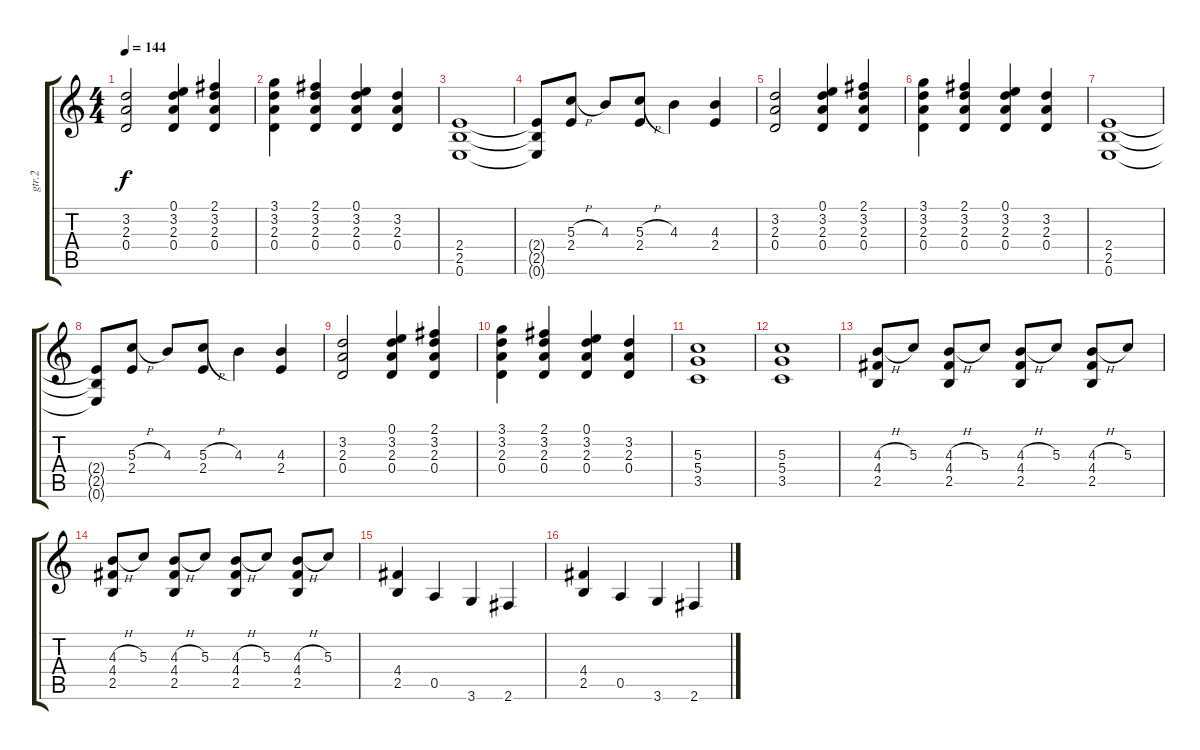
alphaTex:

\track ("gtr.2" "gtr.2") {instrument overdrivenguitar}
\staff {score tabs}
\tuning (E4 B3 G3 D3 A2 E2) {hide}
\ts (4 4)
\tempo 144
\clef g2
\ks c
(3.2 2.3 0.4).2{dy f} (0.1 3.2 2.3 0.4).4 (2.1 3.2 2.3 0.4).4 |
(3.1 3.2 2.3 0.4).4 (2.1 3.2 2.3 0.4).4 (0.1 3.2 2.3 0.4).4 (3.2 2.3 0.4).4 |
(2.4 2.5 0.6).1 |
(2.4{t} 2.5{t} 0.6{t}).8 (5.3{h} 2.4).8 4.3.8 (5.3{h} 2.4).8 4.3.4 (4.3 2.4).4 |
(3.2 2.3 0.4).2 (0.1 3.2 2.3 0.4).4 (2.1 3.2 2.3 0.4).4 |
(3.1 3.2 2.3 0.4).4 (2.1 3.2 2.3 0.4).4 (0.1 3.2 2.3 0.4).4 (3.2 2.3 0.4).4 |
(2.4 2.5 0.6).1 |
(2.4{t} 2.5{t} 0.6{t}).8 (5.3{h} 2.4).8 4.3.8 (5.3{h} 2.4).8 4.3.4 (4.3 2.4).4 |
(3.2 2.3 0.4).2 (0.1 3.2 2.3 0.4).4 (2.1 3.2 2.3 0.4).4 |
(3.1 3.2 2.3 0.4).4 (2.1 3.2 2.3 0.4).4 (0.1 3.2 2.3 0.4).4 (3.2 2.3 0.4).4 |
(5.3 5.4 3.5).1 |
(5.3 5.4 3.5).1 |
(4.3{h} 4.4 2.5).8 5.3.8 (4.3{h} 4.4 2.5).8 5.3.8 (4.3{h} 4.4 2.5).8 5.3.8 (4.3{h} 4.4 2.5).8 5.3.8 |
(4.3{h} 4.4 2.5).8 5.3.8 (4.3{h} 4.4 2.5).8 5.3.8 (4.3{h} 4.4 2.5).8 5.3.8 (4.3{h} 4.4 2.5).8 5.3.8 |
(4.4 2.5).4 0.5.4 3.6.4 2.6.4 |
(4.4 2.5).4 0.5.4 3.6.4 2.6.4
